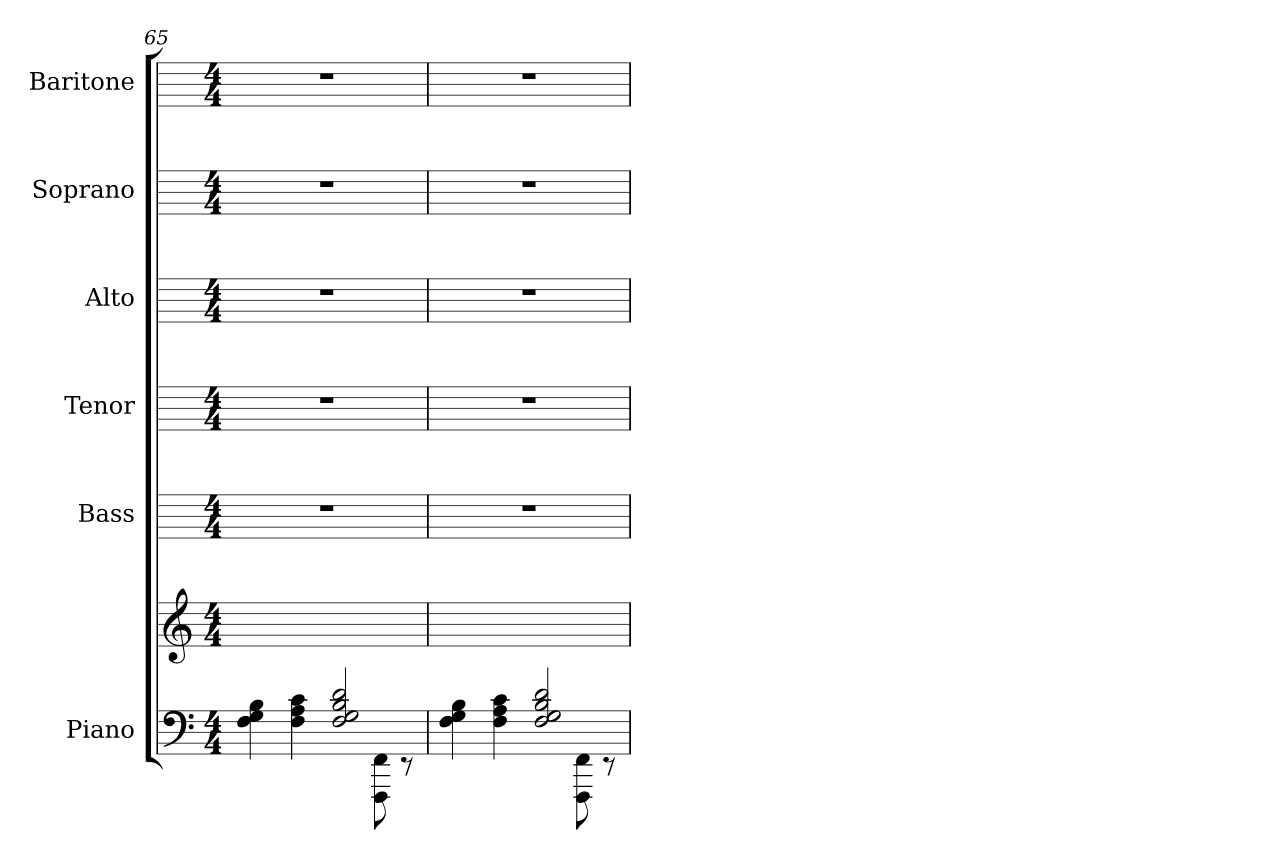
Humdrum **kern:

**kern	**kern	**kern	**kern	**kern	**kern	**kern
*part6	*part6	*part5	*part4	*part3	*part2	*part1
*staff7	*staff6	*staff5	*staff4	*staff3	*staff2	*staff1
*I"Piano	*	*I"Bass	*I"Tenor	*I"Alto	*I"Soprano	*I"Baritone
*	*	*I'B	*I'T	*I'A	*I'S	*
!!LO:LB:g=z
*clefF4	*clefG2	*	*	*	*	*
*k[]	*k[]	*	*	*	*	*
*C:	*C:	*	*	*	*	*
*M4/4	*M4/4	*M4/4	*M4/4	*M4/4	*M4/4	*M4/4
=65	=65	=65	=65	=65	=65	=65
*^	*^	*	*	*	*	*
4F\ 4G\ 4B\	2.ryy	4ryy	1ryy	1r	1r	1r	1r	1r
4F\ 4A\ 4c\	.	4ryy	.	.	.	.	.	.
2F/ 2G/ 2B/ 2d/	.	4ryy	.	.	.	.	.	.
.	8FFF\ 8FF\	4ryy	.	.	.	.	.	.
.	8r	.	.	.	.	.	.	.
=66	=66	=66	=66	=66	=66	=66	=66	=66
4F\ 4G\ 4B\	2.ryy	4ryy	1ryy	1r	1r	1r	1r	1r
4F\ 4A\ 4c\	.	4ryy	.	.	.	.	.	.
2F/ 2G/ 2B/ 2d/	.	4ryy	.	.	.	.	.	.
.	8FFF\ 8FF\	4ryy	.	.	.	.	.	.
.	8r	.	.	.	.	.	.	.
*v	*v	*	*	*	*	*	*	*
*	*v	*v	*	*	*	*	*
=	=	=	=	=	=	=
*-	*-	*-	*-	*-	*-	*-
